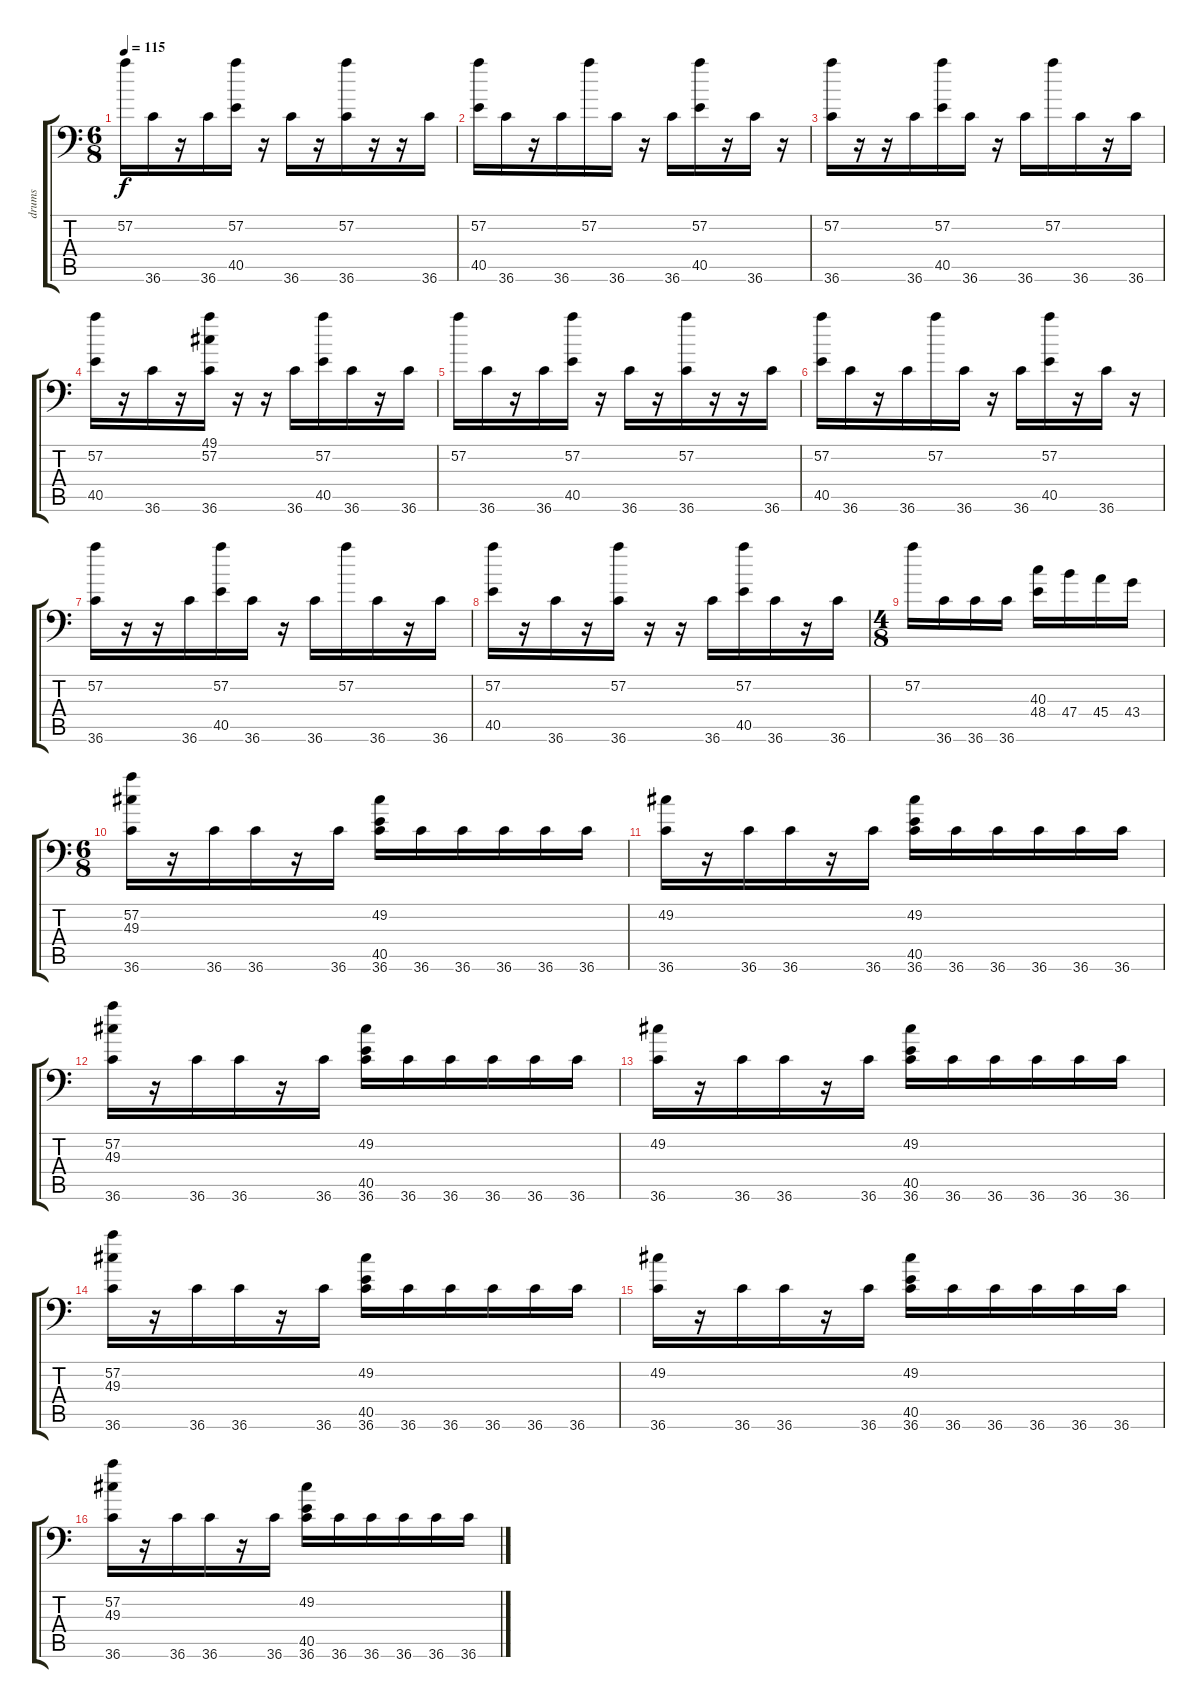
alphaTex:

\track ("drums" "drums") {instrument acousticgrandpiano}
\staff {score tabs}
\tuning (C-1 C-1 C-1 C-1 C-1 C-1) {hide}
\ts (6 8)
\tempo 115
\clef f4
\ks c
57.2.16{dy f} 36.6.16 r.16 36.6.16 (57.2 40.5).16 r.16 36.6.16 r.16 (57.2 36.6).16 r.16 r.16 36.6.16 |
(57.2 40.5).16 36.6.16 r.16 36.6.16 57.2.16 36.6.16 r.16 36.6.16 (57.2 40.5).16 r.16 36.6.16 r.16 |
(57.2 36.6).16 r.16 r.16 36.6.16 (57.2 40.5).16 36.6.16 r.16 36.6.16 57.2.16 36.6.16 r.16 36.6.16 |
(57.2 40.5).16 r.16 36.6.16 r.16 (49.1 57.2 36.6).16 r.16 r.16 36.6.16 (57.2 40.5).16 36.6.16 r.16 36.6.16 |
57.2.16 36.6.16 r.16 36.6.16 (57.2 40.5).16 r.16 36.6.16 r.16 (57.2 36.6).16 r.16 r.16 36.6.16 |
(57.2 40.5).16 36.6.16 r.16 36.6.16 57.2.16 36.6.16 r.16 36.6.16 (57.2 40.5).16 r.16 36.6.16 r.16 |
(57.2 36.6).16 r.16 r.16 36.6.16 (57.2 40.5).16 36.6.16 r.16 36.6.16 57.2.16 36.6.16 r.16 36.6.16 |
(57.2 40.5).16 r.16 36.6.16 r.16 (57.2 36.6).16 r.16 r.16 36.6.16 (57.2 40.5).16 36.6.16 r.16 36.6.16 |
\ts (4 8)
57.2.16 36.6.16 36.6.16 36.6.16 (40.3 48.4).16 47.4.16 45.4.16 43.4.16 |
\ts (6 8)
(57.2 49.3 36.6).16 r.16 36.6.16 36.6.16 r.16 36.6.16 (49.2 40.5 36.6).16 36.6.16 36.6.16 36.6.16 36.6.16 36.6.16 |
(49.2 36.6).16 r.16 36.6.16 36.6.16 r.16 36.6.16 (49.2 40.5 36.6).16 36.6.16 36.6.16 36.6.16 36.6.16 36.6.16 |
(57.2 49.3 36.6).16 r.16 36.6.16 36.6.16 r.16 36.6.16 (49.2 40.5 36.6).16 36.6.16 36.6.16 36.6.16 36.6.16 36.6.16 |
(49.2 36.6).16 r.16 36.6.16 36.6.16 r.16 36.6.16 (49.2 40.5 36.6).16 36.6.16 36.6.16 36.6.16 36.6.16 36.6.16 |
(57.2 49.3 36.6).16 r.16 36.6.16 36.6.16 r.16 36.6.16 (49.2 40.5 36.6).16 36.6.16 36.6.16 36.6.16 36.6.16 36.6.16 |
(49.2 36.6).16 r.16 36.6.16 36.6.16 r.16 36.6.16 (49.2 40.5 36.6).16 36.6.16 36.6.16 36.6.16 36.6.16 36.6.16 |
(57.2 49.3 36.6).16 r.16 36.6.16 36.6.16 r.16 36.6.16 (49.2 40.5 36.6).16 36.6.16 36.6.16 36.6.16 36.6.16 36.6.16
